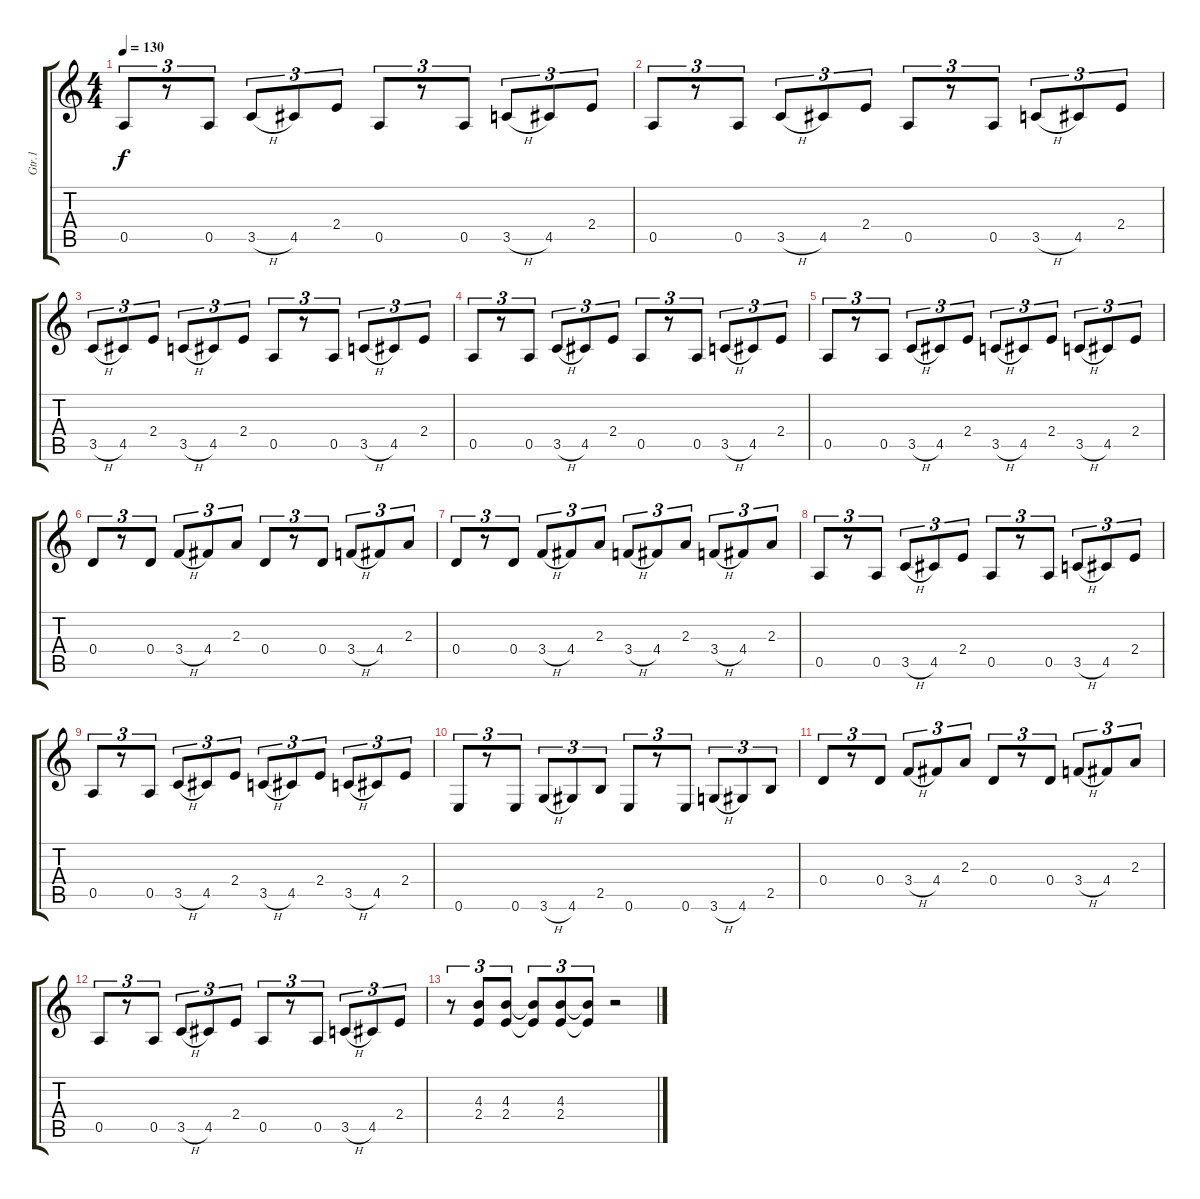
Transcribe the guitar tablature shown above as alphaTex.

\track ("Gtr.1" "Gtr.1") {instrument acousticguitarsteel}
\staff {score tabs}
\tuning (E4 B3 G3 D3 A2 E2) {hide}
\ts (4 4)
\tempo 130
\clef g2
\ks c
0.5.8{tu (3 2) dy f instrument acousticguitarsteel} r.8{tu (3 2)} 0.5.8{tu (3 2)} 3.5{h}.8{tu (3 2)} 4.5.8{tu (3 2)} 2.4.8{tu (3 2)} 0.5.8{tu (3 2)} r.8{tu (3 2)} 0.5.8{tu (3 2)} 3.5{h}.8{tu (3 2)} 4.5.8{tu (3 2)} 2.4.8{tu (3 2)} |
0.5.8{tu (3 2)} r.8{tu (3 2)} 0.5.8{tu (3 2)} 3.5{h}.8{tu (3 2)} 4.5.8{tu (3 2)} 2.4.8{tu (3 2)} 0.5.8{tu (3 2)} r.8{tu (3 2)} 0.5.8{tu (3 2)} 3.5{h}.8{tu (3 2)} 4.5.8{tu (3 2)} 2.4.8{tu (3 2)} |
3.5{h}.8{tu (3 2)} 4.5.8{tu (3 2)} 2.4.8{tu (3 2)} 3.5{h}.8{tu (3 2)} 4.5.8{tu (3 2)} 2.4.8{tu (3 2)} 0.5.8{tu (3 2)} r.8{tu (3 2)} 0.5.8{tu (3 2)} 3.5{h}.8{tu (3 2)} 4.5.8{tu (3 2)} 2.4.8{tu (3 2)} |
0.5.8{tu (3 2)} r.8{tu (3 2)} 0.5.8{tu (3 2)} 3.5{h}.8{tu (3 2)} 4.5.8{tu (3 2)} 2.4.8{tu (3 2)} 0.5.8{tu (3 2)} r.8{tu (3 2)} 0.5.8{tu (3 2)} 3.5{h}.8{tu (3 2)} 4.5.8{tu (3 2)} 2.4.8{tu (3 2)} |
0.5.8{tu (3 2)} r.8{tu (3 2)} 0.5.8{tu (3 2)} 3.5{h}.8{tu (3 2)} 4.5.8{tu (3 2)} 2.4.8{tu (3 2)} 3.5{h}.8{tu (3 2)} 4.5.8{tu (3 2)} 2.4.8{tu (3 2)} 3.5{h}.8{tu (3 2)} 4.5.8{tu (3 2)} 2.4.8{tu (3 2)} |
0.4.8{tu (3 2)} r.8{tu (3 2)} 0.4.8{tu (3 2)} 3.4{h}.8{tu (3 2)} 4.4.8{tu (3 2)} 2.3.8{tu (3 2)} 0.4.8{tu (3 2)} r.8{tu (3 2)} 0.4.8{tu (3 2)} 3.4{h}.8{tu (3 2)} 4.4.8{tu (3 2)} 2.3.8{tu (3 2)} |
0.4.8{tu (3 2)} r.8{tu (3 2)} 0.4.8{tu (3 2)} 3.4{h}.8{tu (3 2)} 4.4.8{tu (3 2)} 2.3.8{tu (3 2)} 3.4{h}.8{tu (3 2)} 4.4.8{tu (3 2)} 2.3.8{tu (3 2)} 3.4{h}.8{tu (3 2)} 4.4.8{tu (3 2)} 2.3.8{tu (3 2)} |
0.5.8{tu (3 2)} r.8{tu (3 2)} 0.5.8{tu (3 2)} 3.5{h}.8{tu (3 2)} 4.5.8{tu (3 2)} 2.4.8{tu (3 2)} 0.5.8{tu (3 2)} r.8{tu (3 2)} 0.5.8{tu (3 2)} 3.5{h}.8{tu (3 2)} 4.5.8{tu (3 2)} 2.4.8{tu (3 2)} |
0.5.8{tu (3 2)} r.8{tu (3 2)} 0.5.8{tu (3 2)} 3.5{h}.8{tu (3 2)} 4.5.8{tu (3 2)} 2.4.8{tu (3 2)} 3.5{h}.8{tu (3 2)} 4.5.8{tu (3 2)} 2.4.8{tu (3 2)} 3.5{h}.8{tu (3 2)} 4.5.8{tu (3 2)} 2.4.8{tu (3 2)} |
0.6.8{tu (3 2)} r.8{tu (3 2)} 0.6.8{tu (3 2)} 3.6{h}.8{tu (3 2)} 4.6.8{tu (3 2)} 2.5.8{tu (3 2)} 0.6.8{tu (3 2)} r.8{tu (3 2)} 0.6.8{tu (3 2)} 3.6{h}.8{tu (3 2)} 4.6.8{tu (3 2)} 2.5.8{tu (3 2)} |
0.4.8{tu (3 2)} r.8{tu (3 2)} 0.4.8{tu (3 2)} 3.4{h}.8{tu (3 2)} 4.4.8{tu (3 2)} 2.3.8{tu (3 2)} 0.4.8{tu (3 2)} r.8{tu (3 2)} 0.4.8{tu (3 2)} 3.4{h}.8{tu (3 2)} 4.4.8{tu (3 2)} 2.3.8{tu (3 2)} |
0.5.8{tu (3 2)} r.8{tu (3 2)} 0.5.8{tu (3 2)} 3.5{h}.8{tu (3 2)} 4.5.8{tu (3 2)} 2.4.8{tu (3 2)} 0.5.8{tu (3 2)} r.8{tu (3 2)} 0.5.8{tu (3 2)} 3.5{h}.8{tu (3 2)} 4.5.8{tu (3 2)} 2.4.8{tu (3 2)} |
r.8{tu (3 2)} (4.3 2.4).8{tu (3 2)} (4.3 2.4).8{tu (3 2)} (4.3{t} 2.4{t}).8{tu (3 2)} (4.3 2.4).8{tu (3 2)} (4.3{t} 2.4{t}).8{tu (3 2)} r.2
